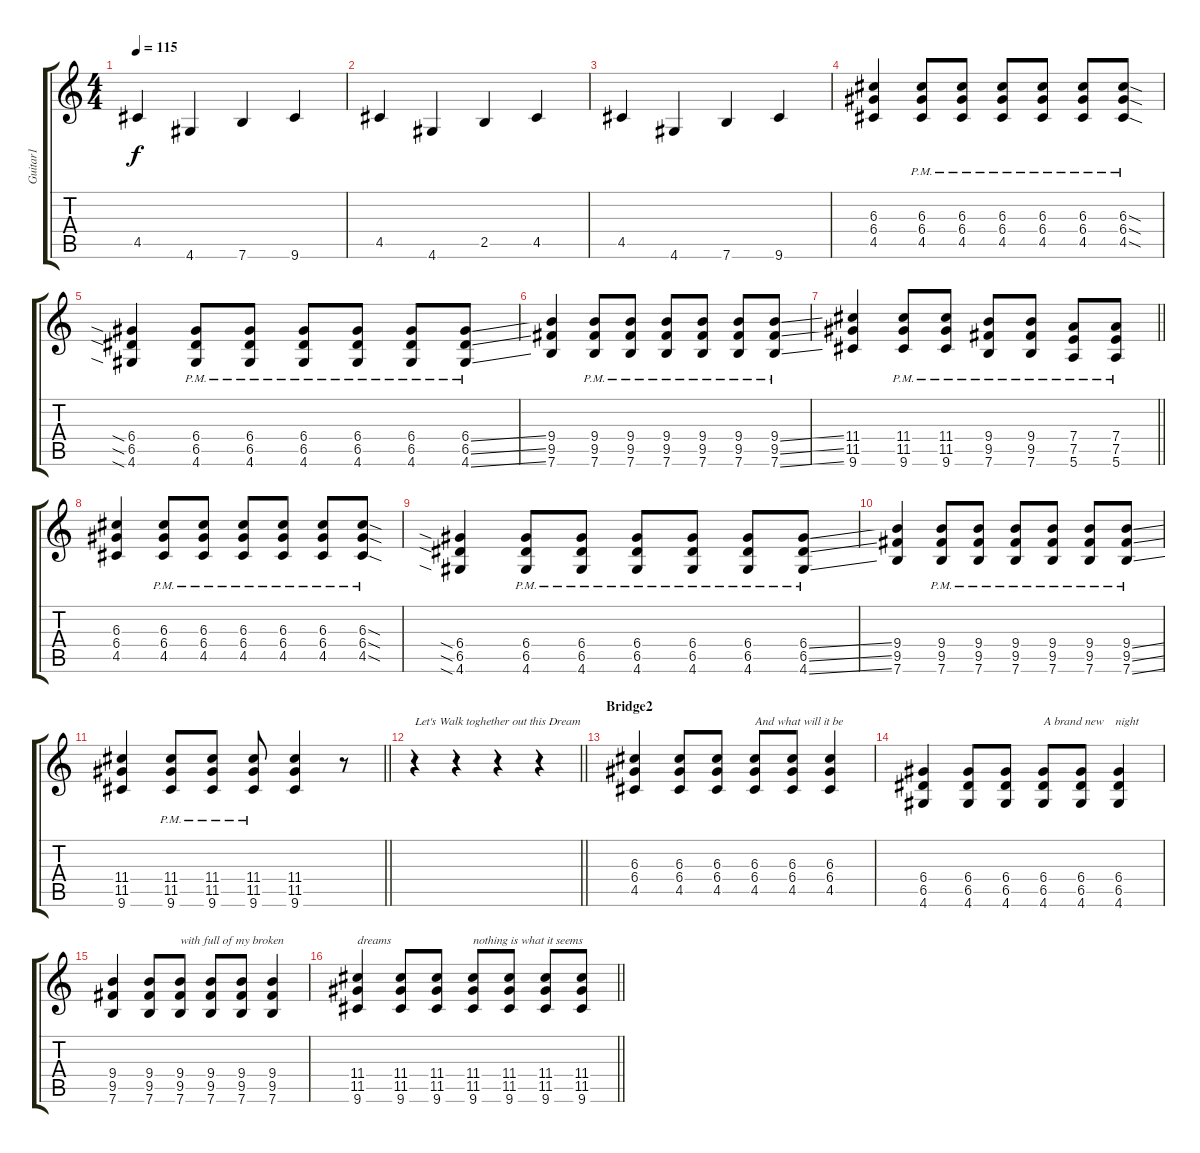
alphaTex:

\track ("Guitar1" "Guitar1") {instrument electricguitarclean}
\staff {score tabs}
\tuning (E4 B3 G3 D3 A2 E2) {hide}
\ts (4 4)
\tempo 115
\clef g2
\ks c
4.5.4{dy f} 4.6.4 7.6.4 9.6.4 |
4.5.4 4.6.4 2.5.4 4.5.4 |
4.5.4 4.6.4 7.6.4 9.6.4 |
(6.3 6.4 4.5).4 (6.3 6.4 4.5{pm}).8 (6.3{pm} 6.4 4.5).8 (6.3{pm} 6.4 4.5).8 (6.3{pm} 6.4 4.5).8 (6.3 6.4 4.5{pm}).8 (6.3{sod} 6.4{sod} 4.5{sod pm}).8 |
(6.4{sia} 6.5{sia} 4.6{sia}).4 (6.4 6.5 4.6{pm}).8 (6.4{pm} 6.5 4.6).8 (6.4{pm} 6.5 4.6).8 (6.4{pm} 6.5 4.6).8 (6.4 6.5{pm} 4.6).8 (6.4{ss} 6.5{ss pm} 4.6{ss}).8 |
(9.4 9.5 7.6).4 (9.4 9.5{pm} 7.6).8 (9.4 9.5 7.6{pm}).8 (9.4 9.5 7.6{pm}).8 (9.4{pm} 9.5 7.6).8 (9.4{pm} 9.5 7.6).8 (9.4{ss pm} 9.5{ss} 7.6{ss}).8 |
\barLineRight lightlight
(11.4 11.5 9.6).4 (11.4{pm} 11.5 9.6).8 (11.4 11.5 9.6{pm}).8 (9.4 9.5 7.6{pm}).8 (9.4 9.5 7.6{pm}).8 (7.4 7.5 5.6{pm}).8 (7.4 7.5 5.6{pm}).8 |
(6.3 6.4 4.5).4 (6.3 6.4 4.5{pm}).8 (6.3{pm} 6.4 4.5).8 (6.3{pm} 6.4 4.5).8 (6.3{pm} 6.4 4.5).8 (6.3 6.4 4.5{pm}).8 (6.3{sod} 6.4{sod} 4.5{sod pm}).8 |
(6.4{sia} 6.5{sia} 4.6{sia}).4 (6.4 6.5 4.6{pm}).8 (6.4{pm} 6.5 4.6).8 (6.4{pm} 6.5 4.6).8 (6.4{pm} 6.5 4.6).8 (6.4 6.5{pm} 4.6).8 (6.4{ss} 6.5{ss pm} 4.6{ss}).8 |
(9.4 9.5 7.6).4 (9.4 9.5{pm} 7.6).8 (9.4 9.5 7.6{pm}).8 (9.4 9.5 7.6{pm}).8 (9.4{pm} 9.5 7.6).8 (9.4{pm} 9.5 7.6).8 (9.4{ss pm} 9.5{ss} 7.6{ss}).8 |
\barLineRight lightlight
(11.4 11.5 9.6).4 (11.4 11.5{pm} 9.6).8 (11.4 11.5{pm} 9.6).8 (11.4 11.5{pm} 9.6).8 (11.4 11.5 9.6).4 r.8 |
\barLineRight lightlight
r.4{txt "Let's Walk toghether out this Dream"} r.4 r.4 r.4 |
\section ("" "Bridge2")
(6.3 6.4 4.5).4{volume 14} (6.3 6.4 4.5).8 (6.3 6.4 4.5).8 (6.3 6.4 4.5).8{txt "And what will it be"} (6.3 6.4 4.5).8 (6.3 6.4 4.5).4 |
(6.4 6.5 4.6).4 (6.4 6.5 4.6).8 (6.4 6.5 4.6).8 (6.4 6.5 4.6).8{txt "A brand new    night"} (6.4 6.5 4.6).8 (6.4 6.5 4.6).4 |
(9.4 9.5 7.6).4 (9.4 9.5 7.6).8 (9.4 9.5 7.6).8{txt "with full of my broken"} (9.4 9.5 7.6).8 (9.4 9.5 7.6).8 (9.4 9.5 7.6).4 |
\barLineRight lightlight
(11.4 11.5 9.6).4{txt "dreams"} (11.4 11.5 9.6).8 (11.4 11.5 9.6).8 (11.4 11.5 9.6).8{txt "nothing is what it seems"} (11.4 11.5 9.6).8 (11.4 11.5 9.6).8 (11.4 11.5 9.6).8
